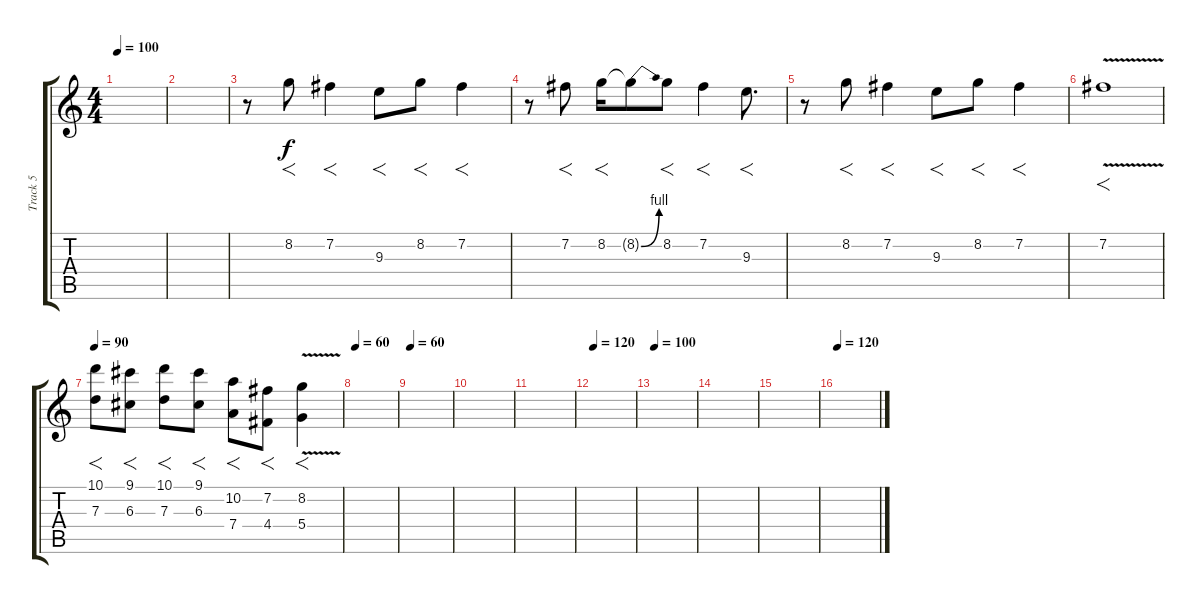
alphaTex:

\track ("Track 5" "Track 5") {instrument electricguitarclean}
\staff {score tabs}
\tuning (E4 B3 G3 D3 A2 E2) {hide}
\ts (4 4)
\tempo 100
\clef g2
\ks c
|
|
r.8 8.2.8{f} 7.2.4{f} 9.3.8{f} 8.2.8{f} 7.2.4{f} |
r.8 7.2.8{f} 8.2.16{f} 8.2{be (bend 0 0 60 4) t}.8 8.2.8{f} 7.2.4{f} 9.3.8{f d} |
r.8 8.2.8{f} 7.2.4{f} 9.3.8{f} 8.2.8{f} 7.2.4{f} |
7.2{v}.1{f} |
\tempo 90
(10.1 7.3).8{f} (9.1 6.3).8{f} (10.1 7.3).8{f} (9.1 6.3).8{f} (10.2 7.4).8{f} (7.2 4.4).8{f} (8.2{v} 5.4).4{f} |
\tempo 60
|
\tempo 60
|
|
|
\tempo 120
|
\tempo 100
|
|
|
\tempo 120
